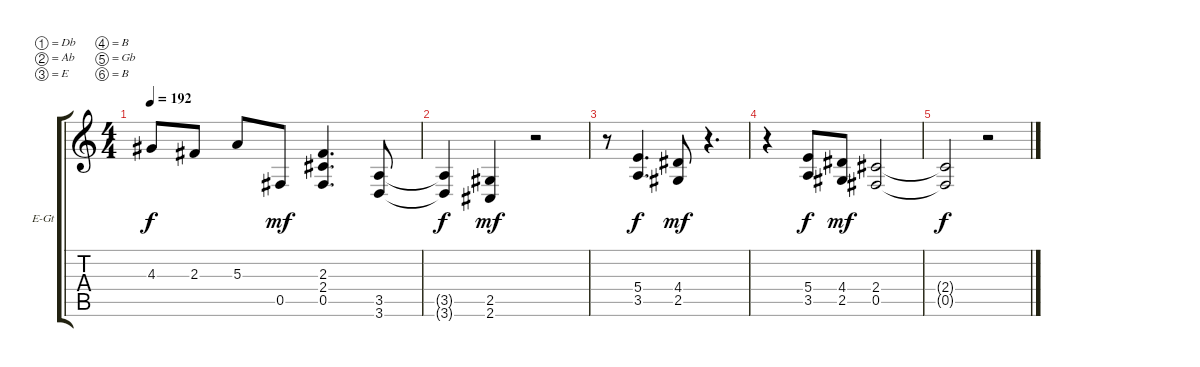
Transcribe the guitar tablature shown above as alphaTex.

\bracketExtendMode groupsimilarinstruments
\firstSystemTrackNameOrientation horizontal
\otherSystemsTrackNameOrientation horizontal
\track ("Guitar II" "E-Gt") {instrument distortionguitar}
\staff {score tabs}
\tuning (Db4 Ab3 E3 B2 Gb2 B1)
\ts (4 4)
\tempo 192
\clef g2
\ks c
4.3.8{dy f} 2.3.8 5.3.8 0.5.8{dy mf} (2.3 2.4 0.5).4{d} (3.5 3.6).8 |
(3.5{t} 3.6{t}).4{dy f} (2.5 2.6).4{dy mf} r.2 |
r.8 (5.4 3.5).4{d dy f} (4.4 2.5).8{dy mf} r.4{d} |
r.4 (5.4 3.5).8{dy f} (4.4 2.5).8{dy mf} (2.4 0.5).2 |
(2.4{t} 0.5{t}).2{dy f} r.2
